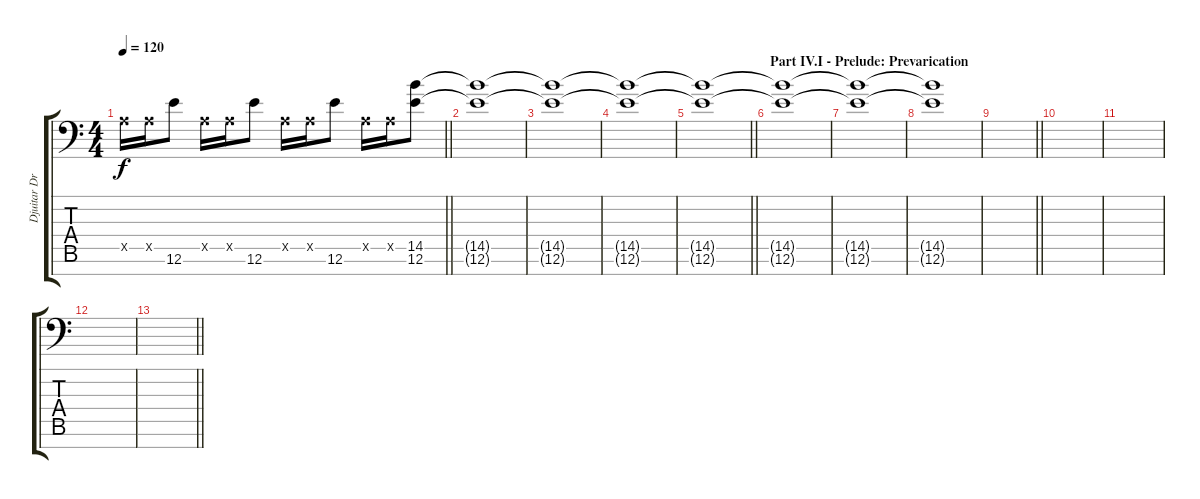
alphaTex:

\track ("Djuitar Dropped A" "Djuitar Dr") {instrument distortionguitar}
\staff {score tabs}
\tuning (E4 B3 G3 D3 A2 E2 A1) {hide}
\ts (4 4)
\tempo 120
\clef f4
\barLineRight lightlight
\ks c
0.5{x}.16{dy f} 0.5{x}.16 12.6.8 0.5{x}.16 0.5{x}.16 12.6.8 0.5{x}.16 0.5{x}.16 12.6.8 0.5{x}.16 0.5{x}.16 (14.5 12.6).8 |
(14.5{t} 12.6{t}).1 |
(14.5{t} 12.6{t}).1 |
(14.5{t} 12.6{t}).1 |
\barLineRight lightlight
(14.5{t} 12.6{t}).1 |
\section ("" "Part IV.I - Prelude: Prevarication")
(14.5{t} 12.6{t}).1{volume 0} |
(14.5{t} 12.6{t}).1 |
(14.5{t} 12.6{t}).1 |
\barLineRight lightlight
|
|
|
|
\barLineRight lightlight
